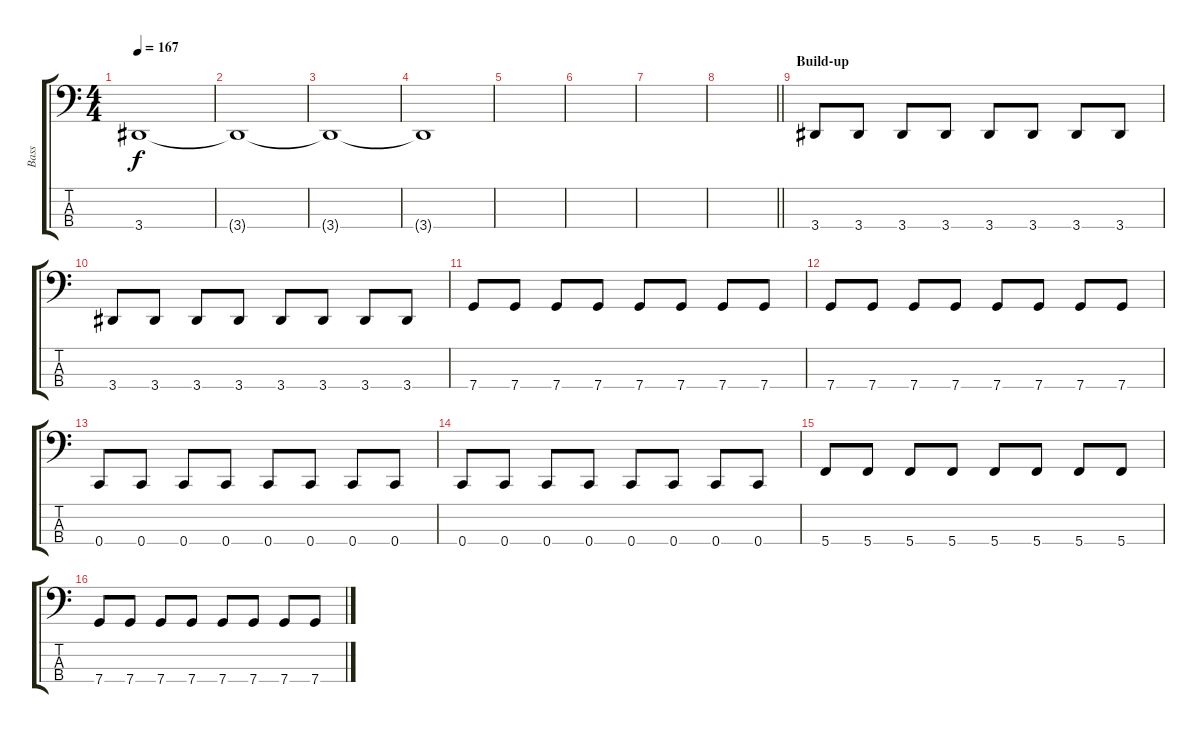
\track ("Bass" "Bass") {instrument electricbasspick}
\staff {score tabs}
\tuning (F2 C2 G1 C1) {hide}
\ts (4 4)
\tempo 167
\clef f4
\ks c
3.4{t}.1{dy f} |
3.4{t}.1 |
3.4{t}.1 |
3.4{t}.1 |
|
|
|
\barLineRight lightlight
|
\section ("" "Build-up")
3.4.8 3.4.8 3.4.8 3.4.8 3.4.8 3.4.8 3.4.8 3.4.8 |
3.4.8 3.4.8 3.4.8 3.4.8 3.4.8 3.4.8 3.4.8 3.4.8 |
7.4.8 7.4.8 7.4.8 7.4.8 7.4.8 7.4.8 7.4.8 7.4.8 |
7.4.8 7.4.8 7.4.8 7.4.8 7.4.8 7.4.8 7.4.8 7.4.8 |
0.4.8 0.4.8 0.4.8 0.4.8 0.4.8 0.4.8 0.4.8 0.4.8 |
0.4.8 0.4.8 0.4.8 0.4.8 0.4.8 0.4.8 0.4.8 0.4.8 |
5.4.8 5.4.8 5.4.8 5.4.8 5.4.8 5.4.8 5.4.8 5.4.8 |
7.4.8 7.4.8 7.4.8 7.4.8 7.4.8 7.4.8 7.4.8 7.4.8
